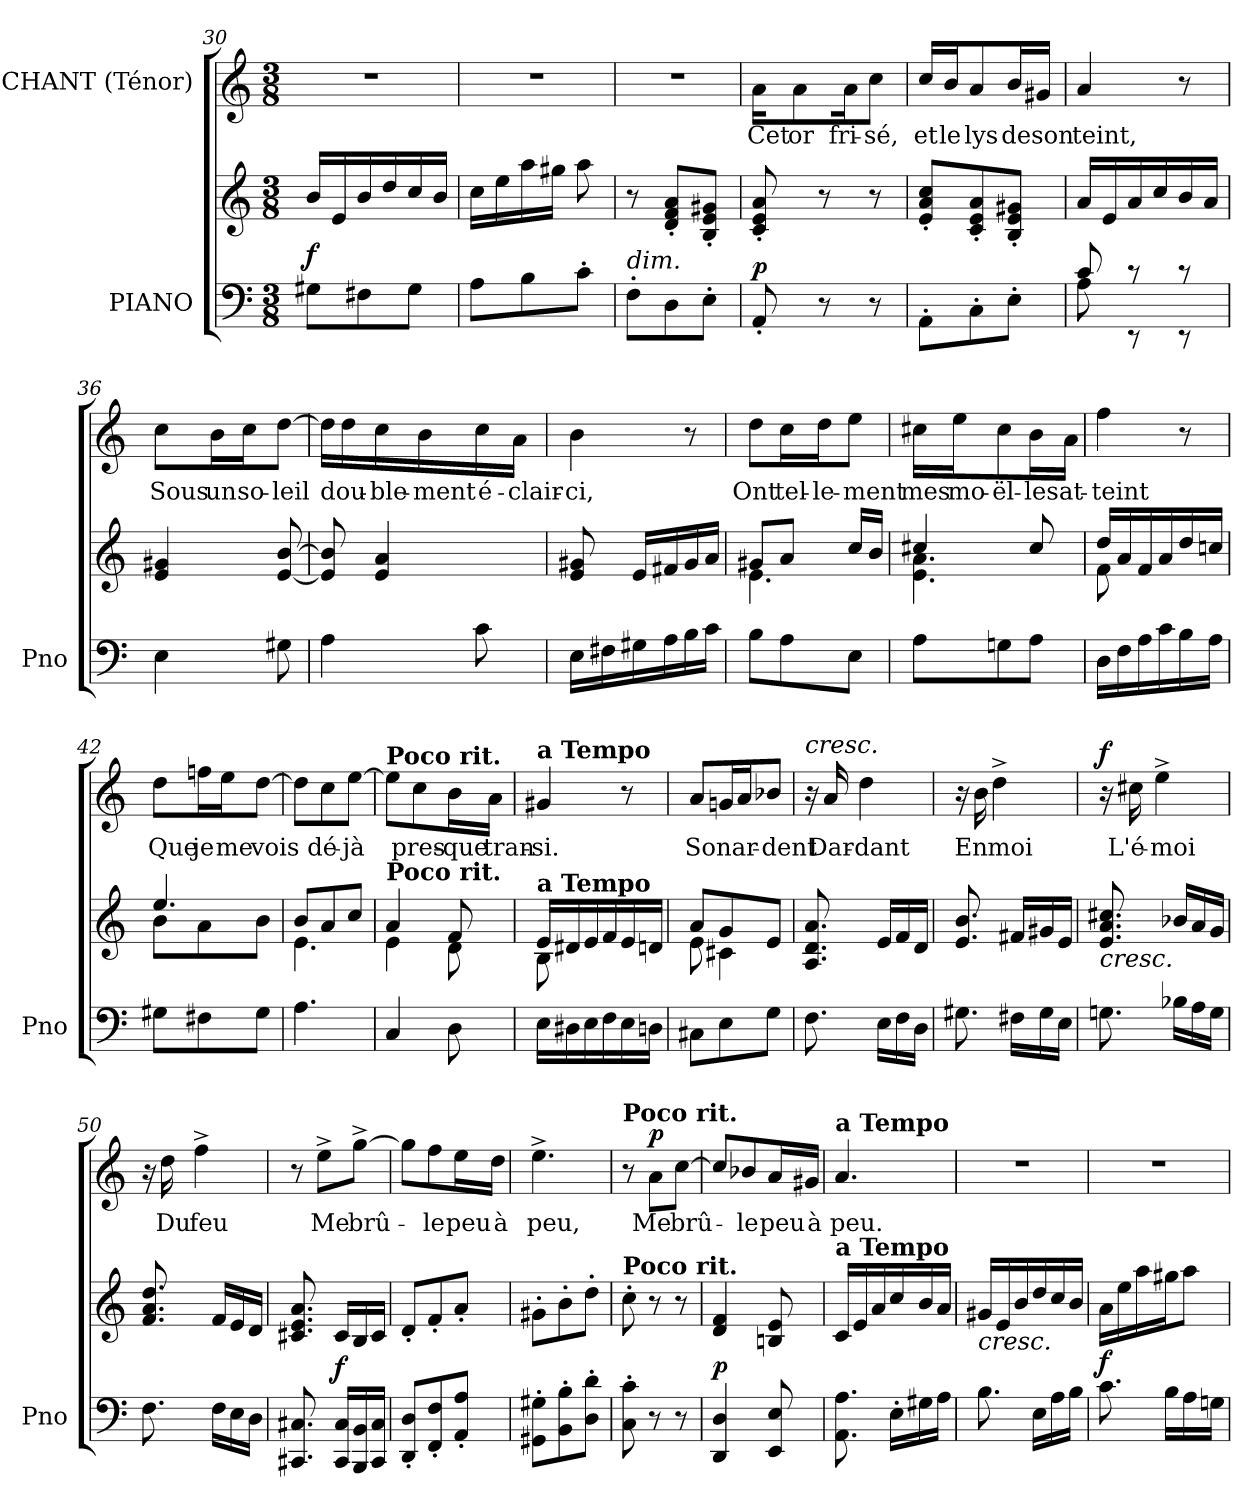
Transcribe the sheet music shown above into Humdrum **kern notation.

**kern	**kern	**dynam	**kern	**text	**dynam
*part2	*part2	*part2	*part1	*part1	*part1
*staff3	*staff2	*staff2/3	*staff1	*staff1	*staff1
*I"PIANO	*	*	*I"CHANT (Ténor)	*	*
*I'Pno	*	*	*	*	*
*clefF4	*clefG2	*	*clefG2	*	*
*k[]	*k[]	*	*k[]	*	*
*C:	*C:	*	*C:	*	*
*M3/8	*M3/8	*	*M3/8	*	*
=30	=30	=30	=30	=30	=30
!	!	!LO:DY:a=2	!LO:N:vis=1	!	!
8G#X\L	16b/LL	f	4.r	.	.
.	16e/	.	.	.	.
8F#X\	16b/	.	.	.	.
.	16dd/	.	.	.	.
8G#\J	16cc/	.	.	.	.
.	16b/JJ	.	.	.	.
!!LO:LB:g=z
=31	=31	=31	=31	=31	=31
!	!	!	!LO:N:vis=1	!	!
8A\L	16cc\LL	.	4.r	.	.
.	16ee\	.	.	.	.
8B\	16aa\	.	.	.	.
.	16gg#X\JJ	.	.	.	.
8c'>\J	8aa\	.	.	.	.
=32	=32	=32	=32	=32	=32
!LO:TX:a:i:t=dim.	!	!	!	!	!
!	!	!	!LO:N:vis=1	!	!
8F'>\L	8r	.	4.r	.	.
8D\	8d/'< 8f/'< 8a/'<L	.	.	.	.
8E'>\J	8B/'< 8e/'< 8g#X/'<J	.	.	.	.
=33	=33	=33	=33	=33	=33
!	!	!LO:DY:a=2	!	!LO:LY:b	!
8AA'</	8c/'< 8e/'< 8a/'<	p	16a\KL	Cet	.
!	!	!	!	!LO:LY:b	!
.	.	.	8a\	or	.
8r	8r	.	.	.	.
!	!	!	!	!LO:LY:b	!
.	.	.	16a\K	fri-	.
!	!	!	!	!LO:LY:b	!
8r	8r	.	8cc\J	-sé,	.
=34	=34	=34	=34	=34	=34
!	!	!	!	!LO:LY:b	!
8AA'<\L	8e/'< 8a/'< 8cc/'<L	.	16cc/LL	et	.
!	!	!	!	!LO:LY:b	!
.	.	.	16b/J	le	.
!	!	!	!	!LO:LY:b	!
8C'>\	8c/'< 8e/'< 8a/'<	.	8a/	lys	.
!	!	!	!	!LO:LY:b	!
8E'>\J	8B/'< 8e/'< 8g#X/'<J	.	16b/L	de	.
!	!	!	!	!LO:LY:b	!
.	.	.	16g#X/JJ	son	.
=35	=35	=35	=35	=35	=35
*^	*	*	*	*	*
!	!	!	!	!	!LO:LY:b	!
8c/	8A\	16a/LL	.	4a/	teint,	.
.	.	16e/	.	.	.	.
8rc	8rEE	16a/	.	.	.	.
.	.	16cc/	.	.	.	.
8rc	8rEE	16b/	.	8r	.	.
.	.	16a/JJ	.	.	.	.
*v	*v	*	*	*	*	*
!!LO:PB:g=z
=36	=36	=36	=36	=36	=36
!	!	!	!	!LO:LY:b	!
4E\	4e/ 4g#X/	.	8cc\L	Sous	.
!	!	!	!	!LO:LY:b	!
.	.	.	16b\L	un	.
!	!	!	!	!LO:LY:b	!
.	.	.	16cc\J	so-	.
!	!	!	!	!LO:LY:b	!
8G#X\	[<8e/ [>8b/	.	[>8dd\J	-leil	.
=37	=37	=37	=37	=37	=37
4A\	8e/] 8b/]	.	16dd\LL]	.	.
!	!	!	!	!LO:LY:b	!
.	.	.	16dd\	dou-	.
!	!	!	!	!LO:LY:b	!
.	4e/ 4a/	.	16cc\	-ble-	.
!	!	!	!	!LO:LY:b	!
.	.	.	16b\	-ment	.
!	!	!	!	!LO:LY:b	!
8c\	.	.	16cc\	é-	.
!	!	!	!	!LO:LY:b	!
.	.	.	16a\JJ	-clair-	.
=38	=38	=38	=38	=38	=38
!	!	!	!	!LO:LY:b	!
16E\LL	8e/ 8g#X/	.	4b\	-ci,	.
16F#X\	.	.	.	.	.
16G#X\	16e/LL	.	.	.	.
16A\	16f#X/	.	.	.	.
16B\	16g#/	.	8r	.	.
16c\JJ	16a/JJ	.	.	.	.
=39	=39	=39	=39	=39	=39
*	*^	*	*	*	*
!	!	!	!	!	!LO:LY:b	!
8B\L	8g#X/L	4.e\	.	8dd\L	Ont	.
!	!	!	!	!	!LO:LY:b	!
8A\	8a/J	.	.	16cc\L	tel-	.
!	!	!	!	!	!LO:LY:b	!
.	.	.	.	16dd\J	-le-	.
!	!	!	!	!	!LO:LY:b	!
8E\J	16cc/LL	.	.	8ee\J	-ment	.
.	16b/JJ	.	.	.	.	.
!!LO:LB:g=z
=40	=40	=40	=40	=40	=40	=40
!	!	!	!	!	!LO:LY:b	!
8A\L	4cc#X/	4.e\ 4.a\	.	16cc#X\LL	mes	.
!	!	!	!	!	!LO:LY:b	!
.	.	.	.	16ee\J	mo-	.
!	!	!	!	!	!LO:LY:b	!
8Gn\	.	.	.	8cc#\	-ël-	.
!	!	!	!	!	!LO:LY:b	!
8A\J	8cc#/	.	.	16b\L	-les	.
!	!	!	!	!	!LO:LY:b	!
.	.	.	.	16a\JJ	at-	.
=41	=41	=41	=41	=41	=41	=41
!	!	!	!	!	!LO:LY:b	!
16D\LL	16dd/LL	8f\	.	4ff\	-teint	.
16F\	16a/	.	.	.	.	.
16A\	16f/	8ryy	.	.	.	.
16c\	16a/	.	.	.	.	.
16B\	16dd/	8ryy	.	8r	.	.
16A\JJ	16ccn/JJ	.	.	.	.	.
=42	=42	=42	=42	=42	=42	=42
!	!	!	!	!	!LO:LY:b	!
8G#X\L	4.ee/	8b\L	.	8dd\L	Que	.
!	!	!	!	!	!LO:LY:b	!
8F#X\	.	8a\	.	16ffn\L	je	.
!	!	!	!	!	!LO:LY:b	!
.	.	.	.	16ee\J	me	.
!	!	!	!	!	!LO:LY:b	!
8G#\J	.	8b\J	.	[>8dd\J	vois	.
=43	=43	=43	=43	=43	=43	=43
4.A\	8b/L	4.e\	.	8dd\L]	.	.
!	!	!	!	!	!LO:LY:b	!
.	8a/	.	.	8cc\	dé-	.
!	!	!	!	!	!LO:LY:b	!
.	8cc/J	.	.	[>8ee\J	-jà	.
=44	=44	=44	=44	=44	=44	=44
!	!	!	!	!LO:TX:a:B:t=Poco rit.	!	!
!	!LO:TX:a:B:t=Poco rit.	!	!	!	!	!
4C/	4a/	4e\	.	8ee\L]	.	.
!	!	!	!	!	!LO:LY:b	!
.	.	.	.	8cc\	pres-	.
!	!	!	!	!	!LO:LY:b	!
8D\	8f/	8d\	.	16b\L	-que	.
!	!	!	!	!	!LO:LY:b	!
.	.	.	.	16a\JJ	tran-	.
!!LO:LB:g=z
=45	=45	=45	=45	=45	=45	=45
!	!	!	!	!LO:TX:a:B:t=a Tempo	!	!
!	!LO:TX:a:B:t=a Tempo	!	!	!	!	!
!	!	!	!	!	!LO:LY:b	!
16E\LL	16e/LL	8B\	.	4g#X/	-si.	.
16D#X\	16d#X/	.	.	.	.	.
16E\	16e/	8ryy	.	.	.	.
16F\	16f/	.	.	.	.	.
16E\	16e/	8ryy	.	8r	.	.
16Dn\JJ	16dn/JJ	.	.	.	.	.
=46	=46	=46	=46	=46	=46	=46
!	!	!	!	!	!LO:LY:b	!
8C#X\L	8a/L	8e\	.	8a/L	Son	.
8E\	8g/	4c#X\	.	16gn/L	.	.
!	!	!	!	!	!LO:LY:b	!
.	.	.	.	16a/J	ar-	.
!	!	!	!	!	!LO:LY:b	!
8G\J	8e/J	.	.	8b-X/J	-dent	.
*	*v	*v	*	*	*	*
=47	=47	=47	=47	=47	=47
!	!	!	!LO:TX:a:i:t=cresc.	!	!
8.F\	8.A/ 8.d/ 8.a/	.	16r	.	.
!	!	!	!	!LO:LY:b	!
.	.	.	16a/	Dar-	.
!	!	!	!	!LO:LY:b	!
.	.	.	4dd\	-dant	.
16E\LL	16e/LL	.	.	.	.
16F\	16f/	.	.	.	.
16D\JJ	16d/JJ	.	.	.	.
=48	=48	=48	=48	=48	=48
8.G#X\	8.e/ 8.b/	.	16r	.	.
!	!	!	!	!LO:LY:b	!
.	.	.	16b\	En	.
!	!	!	!	!LO:LY:b	!
.	.	.	4dd^>\	moi	.
16F#X\LL	16f#X/LL	.	.	.	.
16G#\	16g#X/	.	.	.	.
16E\JJ	16e/JJ	.	.	.	.
=49	=49	=49	=49	=49	=49
!	!LO:TX:b:i:t=cresc.	!	!	!	!
!	!	!	!	!	!LO:DY:b
8.Gn\	8.e/ 8.a/ 8.cc#X/	.	16r	.	f
!	!	!	!	!LO:LY:b	!
.	.	.	16cc#X\	L'é-	.
!	!	!	!	!LO:LY:b	!
.	.	.	4ee^>\	-moi	.
16B-X\LL	16b-X/LL	.	.	.	.
16A\	16a/	.	.	.	.
16G\JJ	16g/JJ	.	.	.	.
!!LO:LB:g=z
=50	=50	=50	=50	=50	=50
8.F\	8.f/ 8.a/ 8.dd/	.	16r	.	.
!	!	!	!	!LO:LY:b	!
.	.	.	16dd\	Du	.
!	!	!	!	!LO:LY:b	!
.	.	.	4ff^>\	feu	.
16F\LL	16f/LL	.	.	.	.
16E\	16e/	.	.	.	.
16D\JJ	16d/JJ	.	.	.	.
=51	=51	=51	=51	=51	=51
8.CC#X/ 8.C#X/	8.c#X/ 8.e/ 8.a/	.	8r	.	.
!	!	!	!	!LO:LY:b	!
.	.	.	8ee^>\L	Me	.
!	!	!LO:DY:a=2	!	!	!
16CC#/ 16C#/LL	16c#/LL	f	.	.	.
!	!	!	!	!LO:LY:b	!
16BBB/ 16BB/	16B/	.	[>8gg^>\J	brû-	.
16CC#/ 16C#/JJ	16c#/JJ	.	.	.	.
=52	=52	=52	=52	=52	=52
8DD/'< 8D/'<L	8d'</L	.	8gg\L]	.	.
!	!	!	!	!LO:LY:b	!
8FF/'< 8F/'<	8f'</	.	8ff\	-le	.
!	!	!	!	!LO:LY:b	!
8AA/'< 8A/'<J	8a'</J	.	16ee\L	peu	.
!	!	!	!	!LO:LY:b	!
.	.	.	16dd\JJ	à	.
=53	=53	=53	=53	=53	=53
!	!	!	!	!LO:LY:b	!
8GG#X\'> 8G#X\'>L	8g#X'>\L	.	4.ee^>\	peu,	.
8BB\'> 8B\'>	8b'>\	.	.	.	.
8D\'> 8d\'>J	8dd'>\J	.	.	.	.
=54	=54	=54	=54	=54	=54
!	!	!	!LO:TX:a:B:t=Poco rit.	!	!
!	!LO:TX:a:B:t=Poco rit.	!	!	!	!
8C\'> 8c\'>	8cc'>\	.	8r	.	.
!	!	!	!	!LO:LY:b	!LO:DY:a
8r	8r	.	8a\L	Me	p
!	!	!	!	!LO:LY:b	!
8r	8r	.	[>8cc\J	brû-	.
!!LO:PB:g=z
=55	=55	=55	=55	=55	=55
!	!	!LO:DY:a=2	!	!	!
4DD/ 4D/	4d/ 4f/	p	8cc/L]	.	.
!	!	!	!	!LO:LY:b	!
.	.	.	8b-X/	-le	.
!	!	!	!	!LO:LY:b	!
8EE/ 8E/	8Bni/ 8e/	.	16a/L	peu	.
!	!	!	!	!LO:LY:b	!
.	.	.	16g#X/JJ	à	.
=56	=56	=56	=56	=56	=56
!	!	!	!LO:TX:a:B:t=a Tempo	!	!
!	!LO:TX:a:B:t=a Tempo	!	!	!	!
!	!	!	!	!LO:LY:b	!
8.AA\ 8.A\	16c/LL	.	4.a/	peu.	.
.	16e/	.	.	.	.
.	16a/	.	.	.	.
16E'>\LL	16cc/	.	.	.	.
16G#X\	16b/	.	.	.	.
16A\JJ	16a/JJ	.	.	.	.
=57	=57	=57	=57	=57	=57
!	!LO:TX:b:i:t=cresc.	!	!	!	!
!	!	!	!LO:N:vis=1	!	!
8.B\	16g#X/LL	.	4.r	.	.
.	16e/	.	.	.	.
.	16b/	.	.	.	.
16E\LL	16dd/	.	.	.	.
16A\	16cc/	.	.	.	.
16B\JJ	16b/JJ	.	.	.	.
=58	=58	=58	=58	=58	=58
!	!	!LO:DY:a=2	!LO:N:vis=1	!	!
8.c\	16a\LL	f	4.r	.	.
.	16ee\	.	.	.	.
.	16aa\	.	.	.	.
16B\LL	16gg#X\J	.	.	.	.
16A\	8aa\J	.	.	.	.
16Gn\JJ	.	.	.	.	.
=	=	=	=	=	=
*-	*-	*-	*-	*-	*-
